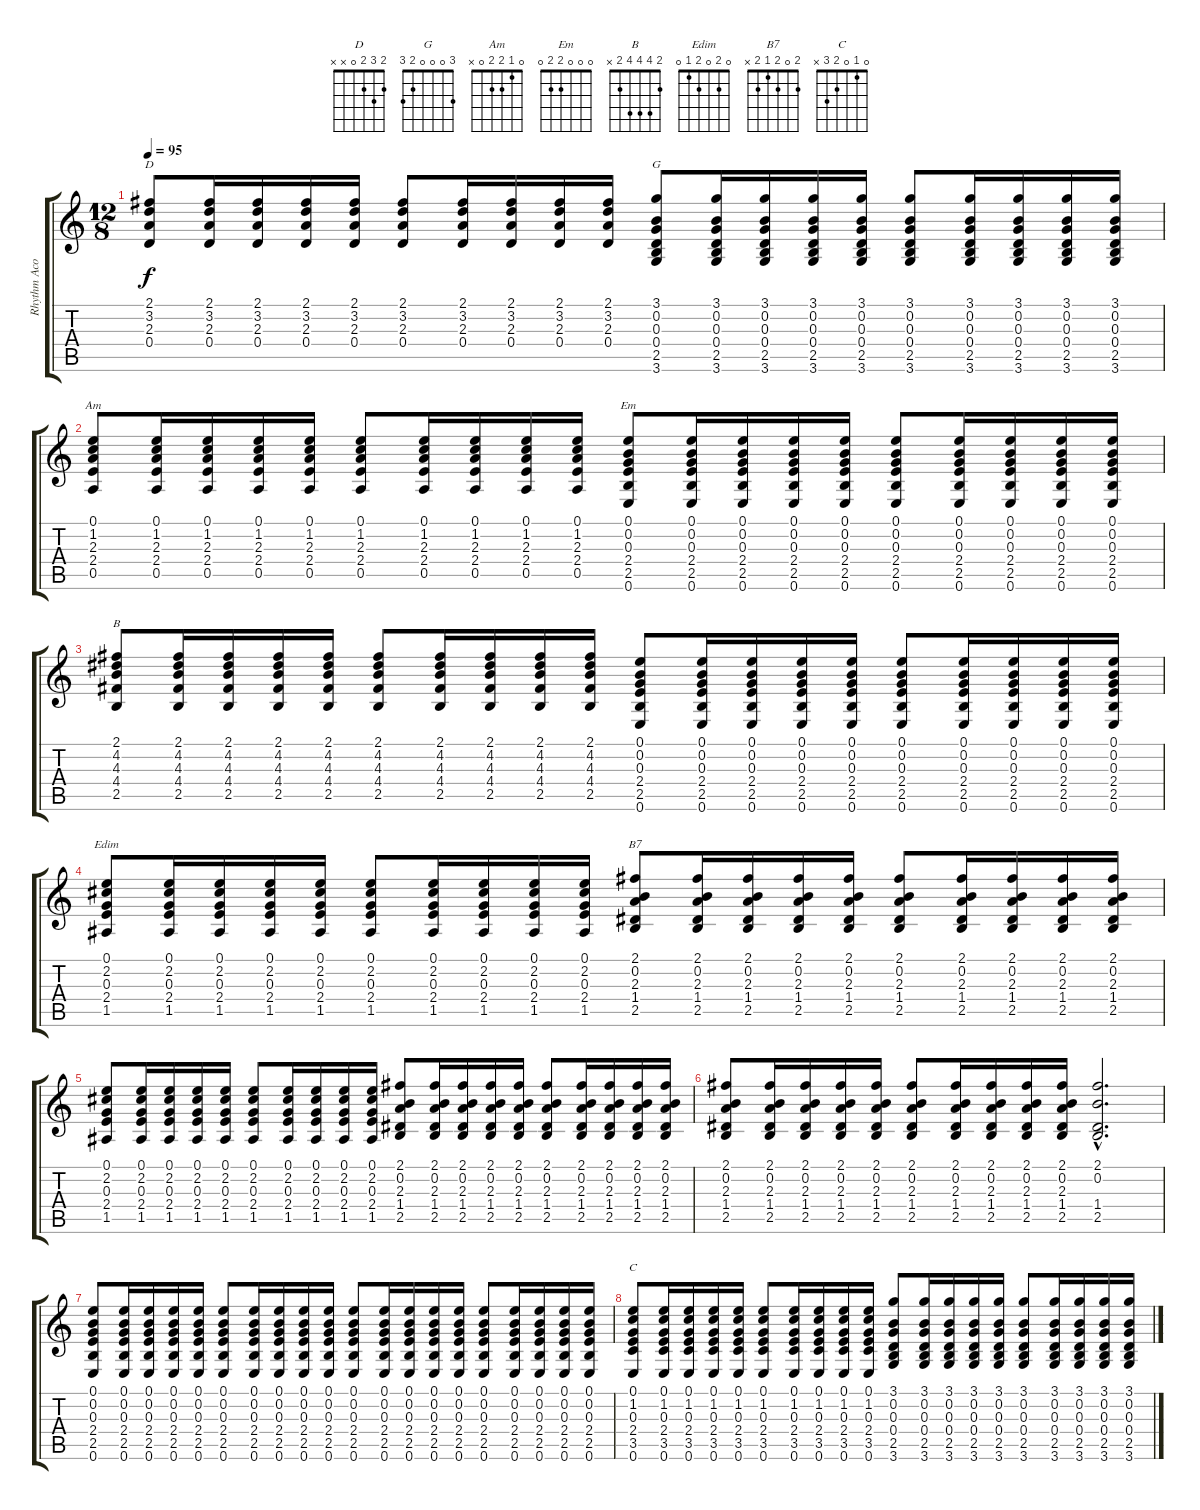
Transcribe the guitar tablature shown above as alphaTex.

\track ("Rhythm Acoustic" "Rhythm Aco") {instrument acousticguitarsteel}
\staff {score tabs}
\tuning (E4 B3 G3 D3 A2 E2) {hide}
\chord ("D" 2 3 2 0 x x)
\chord ("G" 3 0 0 0 2 3)
\chord ("Am" 0 1 2 2 0 x)
\chord ("Em" 0 0 0 2 2 0)
\chord ("B" 2 4 4 4 2 x)
\chord ("Edim" 0 2 0 2 1 0)
\chord ("B7" 2 0 2 1 2 x)
\chord ("C" 0 1 0 2 3 x)
\ts (12 8)
\tempo 95
\clef g2
\ks c
(2.1 3.2 2.3 0.4).8{ch "D" dy f} (2.1 3.2 2.3 0.4).16 (2.1 3.2 2.3 0.4).16 (2.1 3.2 2.3 0.4).16 (2.1 3.2 2.3 0.4).16 (2.1 3.2 2.3 0.4).8 (2.1 3.2 2.3 0.4).16 (2.1 3.2 2.3 0.4).16 (2.1 3.2 2.3 0.4).16 (2.1 3.2 2.3 0.4).16 (3.1 0.2 0.3 0.4 2.5 3.6).8{ch "G"} (3.1 0.2 0.3 0.4 2.5 3.6).16 (3.1 0.2 0.3 0.4 2.5 3.6).16 (3.1 0.2 0.3 0.4 2.5 3.6).16 (3.1 0.2 0.3 0.4 2.5 3.6).16 (3.1 0.2 0.3 0.4 2.5 3.6).8 (3.1 0.2 0.3 0.4 2.5 3.6).16 (3.1 0.2 0.3 0.4 2.5 3.6).16 (3.1 0.2 0.3 0.4 2.5 3.6).16 (3.1 0.2 0.3 0.4 2.5 3.6).16 |
(0.1 1.2 2.3 2.4 0.5).8{ch "Am"} (0.1 1.2 2.3 2.4 0.5).16 (0.1 1.2 2.3 2.4 0.5).16 (0.1 1.2 2.3 2.4 0.5).16 (0.1 1.2 2.3 2.4 0.5).16 (0.1 1.2 2.3 2.4 0.5).8 (0.1 1.2 2.3 2.4 0.5).16 (0.1 1.2 2.3 2.4 0.5).16 (0.1 1.2 2.3 2.4 0.5).16 (0.1 1.2 2.3 2.4 0.5).16 (0.1 0.2 0.3 2.4 2.5 0.6).8{ch "Em"} (0.1 0.2 0.3 2.4 2.5 0.6).16 (0.1 0.2 0.3 2.4 2.5 0.6).16 (0.1 0.2 0.3 2.4 2.5 0.6).16 (0.1 0.2 0.3 2.4 2.5 0.6).16 (0.1 0.2 0.3 2.4 2.5 0.6).8 (0.1 0.2 0.3 2.4 2.5 0.6).16 (0.1 0.2 0.3 2.4 2.5 0.6).16 (0.1 0.2 0.3 2.4 2.5 0.6).16 (0.1 0.2 0.3 2.4 2.5 0.6).16 |
(2.1 4.2 4.3 4.4 2.5).8{ch "B"} (2.1 4.2 4.3 4.4 2.5).16 (2.1 4.2 4.3 4.4 2.5).16 (2.1 4.2 4.3 4.4 2.5).16 (2.1 4.2 4.3 4.4 2.5).16 (2.1 4.2 4.3 4.4 2.5).8 (2.1 4.2 4.3 4.4 2.5).16 (2.1 4.2 4.3 4.4 2.5).16 (2.1 4.2 4.3 4.4 2.5).16 (2.1 4.2 4.3 4.4 2.5).16 (0.1 0.2 0.3 2.4 2.5 0.6).8 (0.1 0.2 0.3 2.4 2.5 0.6).16 (0.1 0.2 0.3 2.4 2.5 0.6).16 (0.1 0.2 0.3 2.4 2.5 0.6).16 (0.1 0.2 0.3 2.4 2.5 0.6).16 (0.1 0.2 0.3 2.4 2.5 0.6).8 (0.1 0.2 0.3 2.4 2.5 0.6).16 (0.1 0.2 0.3 2.4 2.5 0.6).16 (0.1 0.2 0.3 2.4 2.5 0.6).16 (0.1 0.2 0.3 2.4 2.5 0.6).16 |
(0.1 2.2 0.3 2.4 1.5).8{ch "Edim"} (0.1 2.2 0.3 2.4 1.5).16 (0.1 2.2 0.3 2.4 1.5).16 (0.1 2.2 0.3 2.4 1.5).16 (0.1 2.2 0.3 2.4 1.5).16 (0.1 2.2 0.3 2.4 1.5).8 (0.1 2.2 0.3 2.4 1.5).16 (0.1 2.2 0.3 2.4 1.5).16 (0.1 2.2 0.3 2.4 1.5).16 (0.1 2.2 0.3 2.4 1.5).16 (2.1 0.2 2.3 1.4 2.5).8{ch "B7"} (2.1 0.2 2.3 1.4 2.5).16 (2.1 0.2 2.3 1.4 2.5).16 (2.1 0.2 2.3 1.4 2.5).16 (2.1 0.2 2.3 1.4 2.5).16 (2.1 0.2 2.3 1.4 2.5).8 (2.1 0.2 2.3 1.4 2.5).16 (2.1 0.2 2.3 1.4 2.5).16 (2.1 0.2 2.3 1.4 2.5).16 (2.1 0.2 2.3 1.4 2.5).16 |
(0.1 2.2 0.3 2.4 1.5).8 (0.1 2.2 0.3 2.4 1.5).16 (0.1 2.2 0.3 2.4 1.5).16 (0.1 2.2 0.3 2.4 1.5).16 (0.1 2.2 0.3 2.4 1.5).16 (0.1 2.2 0.3 2.4 1.5).8 (0.1 2.2 0.3 2.4 1.5).16 (0.1 2.2 0.3 2.4 1.5).16 (0.1 2.2 0.3 2.4 1.5).16 (0.1 2.2 0.3 2.4 1.5).16 (2.1 0.2 2.3 1.4 2.5).8 (2.1 0.2 2.3 1.4 2.5).16 (2.1 0.2 2.3 1.4 2.5).16 (2.1 0.2 2.3 1.4 2.5).16 (2.1 0.2 2.3 1.4 2.5).16 (2.1 0.2 2.3 1.4 2.5).8 (2.1 0.2 2.3 1.4 2.5).16 (2.1 0.2 2.3 1.4 2.5).16 (2.1 0.2 2.3 1.4 2.5).16 (2.1 0.2 2.3 1.4 2.5).16 |
(2.1 0.2 2.3 1.4 2.5).8 (2.1 0.2 2.3 1.4 2.5).16 (2.1 0.2 2.3 1.4 2.5).16 (2.1 0.2 2.3 1.4 2.5).16 (2.1 0.2 2.3 1.4 2.5).16 (2.1 0.2 2.3 1.4 2.5).8 (2.1 0.2 2.3 1.4 2.5).16 (2.1 0.2 2.3 1.4 2.5).16 (2.1 0.2 2.3 1.4 2.5).16 (2.1 0.2 2.3 1.4 2.5).16 (2.1{hac} 0.2{hac} 1.4{hac} 2.5{hac}).2{d} |
(0.1 0.2 0.3 2.4 2.5 0.6).8 (0.1 0.2 0.3 2.4 2.5 0.6).16 (0.1 0.2 0.3 2.4 2.5 0.6).16 (0.1 0.2 0.3 2.4 2.5 0.6).16 (0.1 0.2 0.3 2.4 2.5 0.6).16 (0.1 0.2 0.3 2.4 2.5 0.6).8 (0.1 0.2 0.3 2.4 2.5 0.6).16 (0.1 0.2 0.3 2.4 2.5 0.6).16 (0.1 0.2 0.3 2.4 2.5 0.6).16 (0.1 0.2 0.3 2.4 2.5 0.6).16 (0.1 0.2 0.3 2.4 2.5 0.6).8 (0.1 0.2 0.3 2.4 2.5 0.6).16 (0.1 0.2 0.3 2.4 2.5 0.6).16 (0.1 0.2 0.3 2.4 2.5 0.6).16 (0.1 0.2 0.3 2.4 2.5 0.6).16 (0.1 0.2 0.3 2.4 2.5 0.6).8 (0.1 0.2 0.3 2.4 2.5 0.6).16 (0.1 0.2 0.3 2.4 2.5 0.6).16 (0.1 0.2 0.3 2.4 2.5 0.6).16 (0.1 0.2 0.3 2.4 2.5 0.6).16 |
(0.1 1.2 0.3 2.4 3.5 0.6).8{ch "C"} (0.1 1.2 0.3 2.4 3.5 0.6).16 (0.1 1.2 0.3 2.4 3.5 0.6).16 (0.1 1.2 0.3 2.4 3.5 0.6).16 (0.1 1.2 0.3 2.4 3.5 0.6).16 (0.1 1.2 0.3 2.4 3.5 0.6).8 (0.1 1.2 0.3 2.4 3.5 0.6).16 (0.1 1.2 0.3 2.4 3.5 0.6).16 (0.1 1.2 0.3 2.4 3.5 0.6).16 (0.1 1.2 0.3 2.4 3.5 0.6).16 (3.1 0.2 0.3 0.4 2.5 3.6).8 (3.1 0.2 0.3 0.4 2.5 3.6).16 (3.1 0.2 0.3 0.4 2.5 3.6).16 (3.1 0.2 0.3 0.4 2.5 3.6).16 (3.1 0.2 0.3 0.4 2.5 3.6).16 (3.1 0.2 0.3 0.4 2.5 3.6).8 (3.1 0.2 0.3 0.4 2.5 3.6).16 (3.1 0.2 0.3 0.4 2.5 3.6).16 (3.1 0.2 0.3 0.4 2.5 3.6).16 (3.1 0.2 0.3 0.4 2.5 3.6).16
